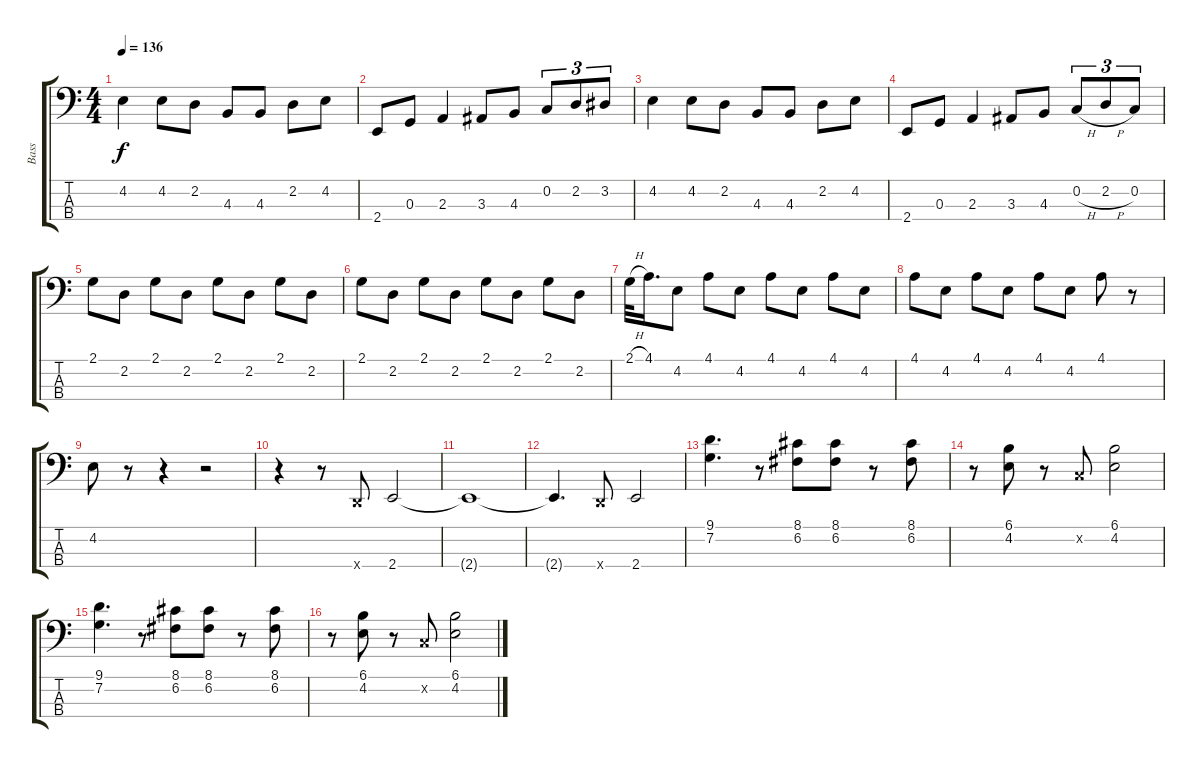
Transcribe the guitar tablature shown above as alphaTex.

\track ("Bass" "Bass") {instrument electricbassfinger}
\staff {score tabs}
\tuning (F2 C2 G1 D1) {hide}
\ts (4 4)
\tempo 136
\clef f4
\ks c
4.2.4{dy f} 4.2.8 2.2.8 4.3.8 4.3.8 2.2.8 4.2.8 |
2.4.8 0.3.8 2.3.4 3.3.8 4.3.8 0.2.8{tu (3 2)} 2.2.8{tu (3 2)} 3.2.8{tu (3 2)} |
4.2.4 4.2.8 2.2.8 4.3.8 4.3.8 2.2.8 4.2.8 |
2.4.8 0.3.8 2.3.4 3.3.8 4.3.8 0.2{h}.8{tu (3 2)} 2.2{h}.8{tu (3 2)} 0.2.8{tu (3 2)} |
2.1.8 2.2.8 2.1.8 2.2.8 2.1.8 2.2.8 2.1.8 2.2.8 |
2.1.8 2.2.8 2.1.8 2.2.8 2.1.8 2.2.8 2.1.8 2.2.8 |
2.1{h}.32 4.1.16{d} 4.2.8 4.1.8 4.2.8 4.1.8 4.2.8 4.1.8 4.2.8 |
4.1.8 4.2.8 4.1.8 4.2.8 4.1.8 4.2.8 4.1.8 r.8 |
4.2.8 r.8 r.4 r.2 |
r.4 r.8 0.4{x}.8 2.4.2 |
2.4{t}.1 |
2.4{t}.4{d} 0.4{x}.8 2.4.2 |
(9.1 7.2).4{d} r.8 (8.1 6.2).8 (8.1 6.2).8 r.8 (8.1 6.2).8 |
r.8 (6.1 4.2).8 r.8 0.2{x}.8 (6.1 4.2).2 |
(9.1 7.2).4{d} r.8 (8.1 6.2).8 (8.1 6.2).8 r.8 (8.1 6.2).8 |
r.8 (6.1 4.2).8 r.8 0.2{x}.8 (6.1 4.2).2
